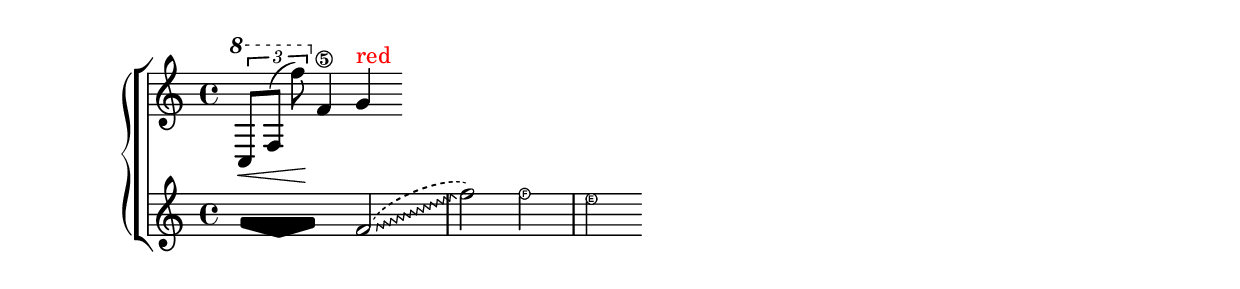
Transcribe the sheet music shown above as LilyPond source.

\header {
  texidoc = "Excercise all output functions"
}

\version "2.11.53"

\paper { ragged-right = ##t }

\relative {
  \new StaffGroup \new PianoStaff <<
    \new Staff
      {
	\ottava #1
	\times 2/3 {  c'8[\< f]( f''\!)  }
	\ottava #0
	<f,, \5>4

	\override TextScript #'color = #red
	g4^"red"
      }
    
    \new Staff \relative c'' {
      \makeClusters { <g a>8 <e a> <g a>4 }
      
      \override Glissando #'style = #'zigzag
      \slurDashed
      f2( \glissando f')
      \easyHeadsOn
      f e 
    }
  >>
}
